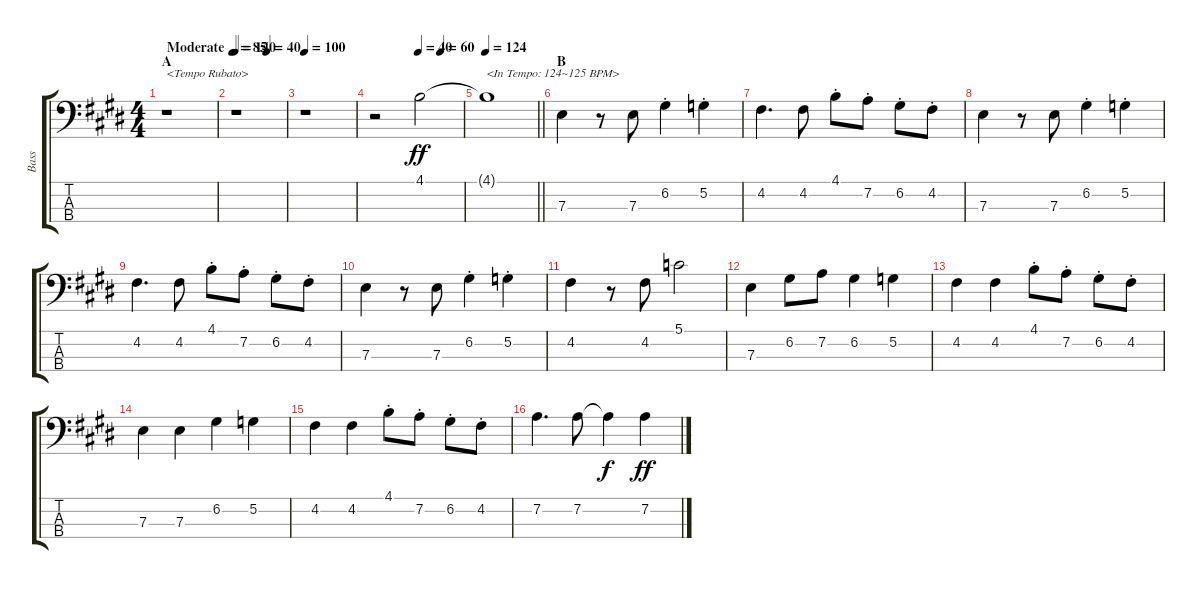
\track ("Bass" "Bass") {instrument electricbassfinger}
\staff {score tabs}
\tuning (G2 D2 A1 E1) {hide}
\ts (4 4)
\section ("" "A")
\tempo (85 "Moderate")
\clef f4
\ks e
r.1{txt "<Tempo Rubato>" dy ff instrument electricbassfinger} |
\tempo 140
\tempo (40 0.625)
r.1 |
\tempo 100
r.1 |
\tempo (40 0.5)
\tempo (60 0.75)
r.2 4.1.2 |
\tempo 124
\barLineRight lightlight
4.1{t}.1{txt "<In Tempo: 124~125 BPM>"} |
\section ("" "B")
7.3.4 r.8 7.3.8 6.2{st}.4 5.2{st}.4 |
4.2.4{d} 4.2.8 4.1{st}.8 7.2{st}.8 6.2{st}.8 4.2{st}.8 |
7.3.4 r.8 7.3.8 6.2{st}.4 5.2{st}.4 |
4.2.4{d} 4.2.8 4.1{st}.8 7.2{st}.8 6.2{st}.8 4.2{st}.8 |
7.3.4 r.8 7.3.8 6.2{st}.4 5.2{st}.4 |
4.2.4 r.8 4.2.8 5.1.2 |
7.3.4 6.2.8 7.2.8 6.2.4 5.2.4 |
4.2.4 4.2.4 4.1{st}.8 7.2{st}.8 6.2{st}.8 4.2{st}.8 |
7.3.4 7.3.4 6.2.4 5.2.4 |
4.2.4 4.2.4 4.1{st}.8 7.2{st}.8 6.2{st}.8 4.2{st}.8 |
7.2.4{d} 7.2.8 7.2{t}.4{dy f} 7.2.4{dy ff}
